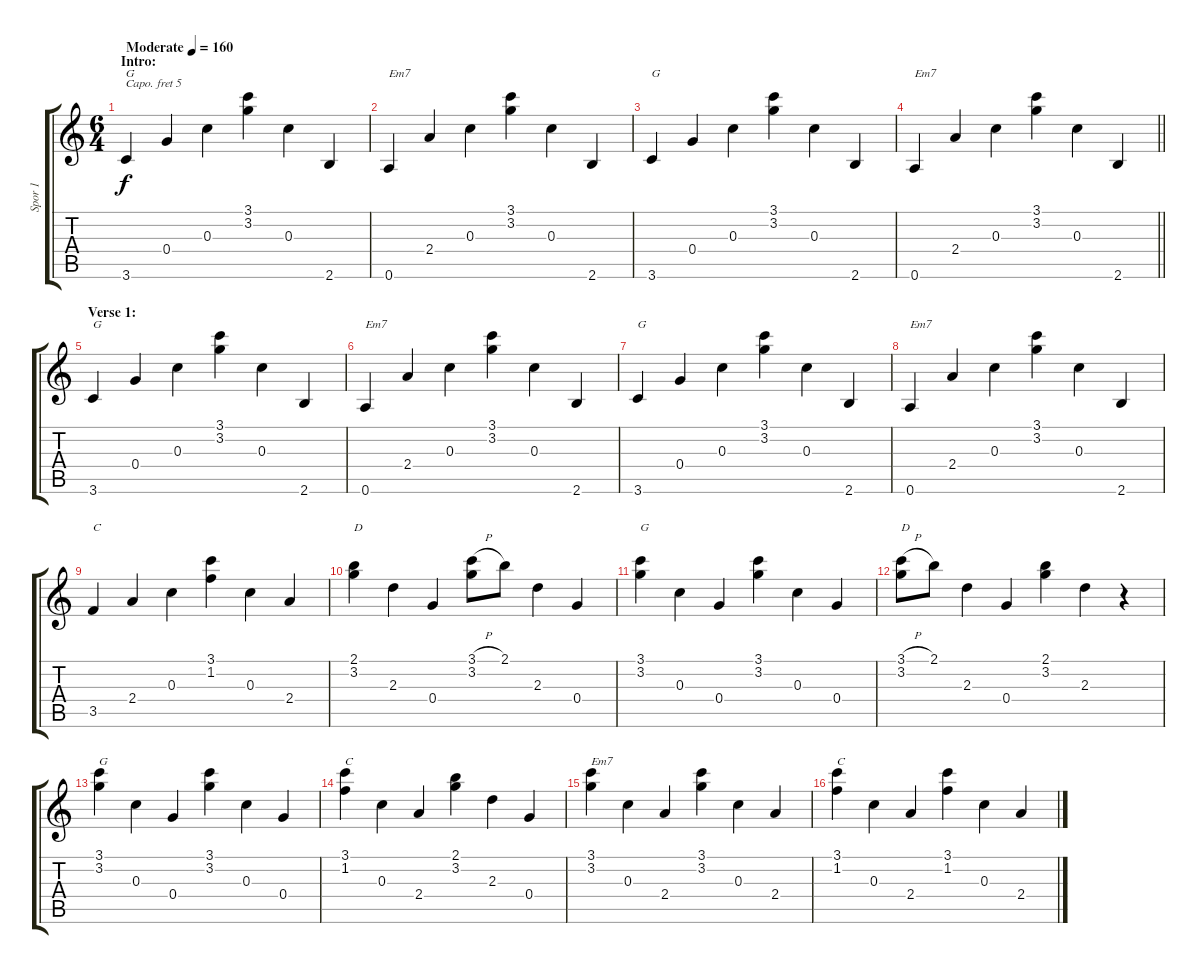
\track ("Spor 1" "Spor 1") {instrument acousticguitarsteel}
\staff {score tabs}
\capo 5
\tuning (E4 B3 G3 D3 A2 E2) {hide}
\ts (6 4)
\section ("" "Intro:")
\tempo (160 "Moderate")
\clef g2
\ks c
3.6.4{txt "G" dy f instrument acousticguitarsteel} 0.4.4 0.3.4 (3.1 3.2).4 0.3.4 2.6.4 |
0.6.4{txt "Em7"} 2.4.4 0.3.4 (3.1 3.2).4 0.3.4 2.6.4 |
3.6.4{txt "G"} 0.4.4 0.3.4 (3.1 3.2).4 0.3.4 2.6.4 |
\barLineRight lightlight
0.6.4{txt "Em7"} 2.4.4 0.3.4 (3.1 3.2).4 0.3.4 2.6.4 |
\section ("" "Verse 1:")
3.6.4{txt "G"} 0.4.4 0.3.4 (3.1 3.2).4 0.3.4 2.6.4 |
0.6.4{txt "Em7"} 2.4.4 0.3.4 (3.1 3.2).4 0.3.4 2.6.4 |
3.6.4{txt "G"} 0.4.4 0.3.4 (3.1 3.2).4 0.3.4 2.6.4 |
0.6.4{txt "Em7"} 2.4.4 0.3.4 (3.1 3.2).4 0.3.4 2.6.4 |
3.5.4{txt "C"} 2.4.4 0.3.4 (3.1 1.2).4 0.3.4 2.4.4 |
(2.1 3.2).4{txt "D"} 2.3.4 0.4.4 (3.1{h} 3.2).8 2.1.8 2.3.4 0.4.4 |
(3.1 3.2).4{txt "G"} 0.3.4 0.4.4 (3.1 3.2).4 0.3.4 0.4.4 |
(3.1{h} 3.2).8{txt "D"} 2.1.8 2.3.4 0.4.4 (2.1 3.2).4 2.3.4 r.4 |
(3.1 3.2).4{txt "G"} 0.3.4 0.4.4 (3.1 3.2).4 0.3.4 0.4.4 |
(3.1 1.2).4{txt "C"} 0.3.4 2.4.4 (2.1 3.2).4 2.3.4 0.4.4 |
(3.1 3.2).4{txt "Em7"} 0.3.4 2.4.4 (3.1 3.2).4 0.3.4 2.4.4 |
(3.1 1.2).4{txt "C"} 0.3.4 2.4.4 (3.1 1.2).4 0.3.4 2.4.4
